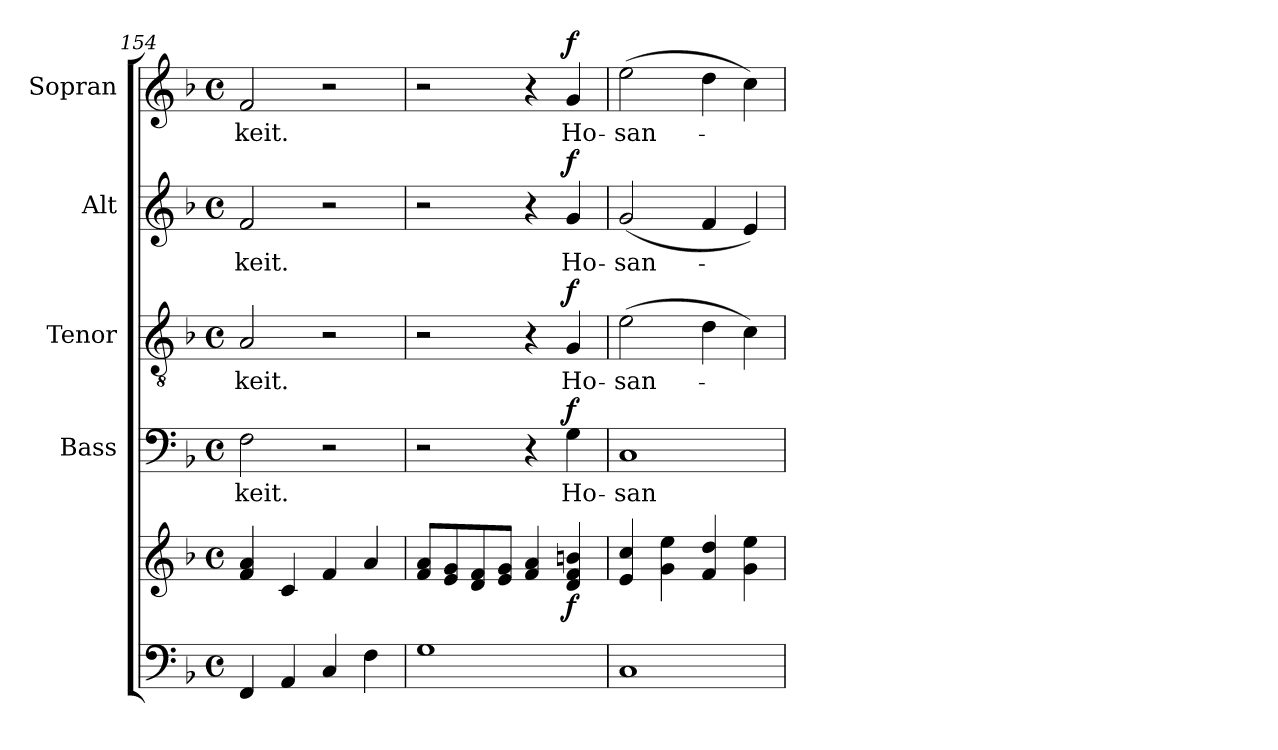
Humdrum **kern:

**kern	**kern	**dynam	**kern	**text	**dynam	**kern	**text	**dynam	**kern	**text	**dynam	**kern	**text	**dynam
*part5	*part5	*part5	*part4	*part4	*part4	*part3	*part3	*part3	*part2	*part2	*part2	*part1	*part1	*part1
*staff6	*staff5	*staff5/6	*staff4	*staff4	*staff4	*staff3	*staff3	*staff3	*staff2	*staff2	*staff2	*staff1	*staff1	*staff1
*	*	*	*I"Bass	*	*	*I"Tenor	*	*	*I"Alt	*	*	*I"Sopran	*	*
*	*	*	*I'B.	*	*	*I'T.	*	*	*I'A.	*	*	*I'S.	*	*
*clefF4	*clefG2	*	*clefF4	*	*	*clefGv2	*	*	*clefG2	*	*	*clefG2	*	*
*k[b-]	*k[b-]	*	*k[b-]	*	*	*k[b-]	*	*	*k[b-]	*	*	*k[b-]	*	*
*F:	*F:	*	*F:	*	*	*F:	*	*	*F:	*	*	*F:	*	*
*M4/4	*M4/4	*	*M4/4	*	*	*M4/4	*	*	*M4/4	*	*	*M4/4	*	*
*met(c)	*met(c)	*	*met(c)	*	*	*met(c)	*	*	*met(c)	*	*	*met(c)	*	*
=154	=154	=154	=154	=154	=154	=154	=154	=154	=154	=154	=154	=154	=154	=154
!	!	!	!	!LO:LY:b	!	!	!LO:LY:b	!	!	!LO:LY:b	!	!	!LO:LY:b	!
4FF/	4f/ 4a/	.	2F\	-keit.	.	2A/	-keit.	.	2f/	-keit.	.	2f/	-keit.	.
4AA/	4c/	.	.	.	.	.	.	.	.	.	.	.	.	.
4C/	4f/	.	2r	.	.	2r	.	.	2r	.	.	2r	.	.
4F\	4a/	.	.	.	.	.	.	.	.	.	.	.	.	.
=155	=155	=155	=155	=155	=155	=155	=155	=155	=155	=155	=155	=155	=155	=155
1G	8f/ 8a/L	.	2r	.	.	2r	.	.	2r	.	.	2r	.	.
.	8e/ 8g/	.	.	.	.	.	.	.	.	.	.	.	.	.
.	8d/ 8f/	.	.	.	.	.	.	.	.	.	.	.	.	.
.	8e/ 8g/J	.	.	.	.	.	.	.	.	.	.	.	.	.
.	4f/ 4a/	.	4r	.	.	4r	.	.	4r	.	.	4r	.	.
!	!	!LO:DY:b	!	!LO:LY:b	!LO:DY:a	!	!LO:LY:b	!LO:DY:a	!	!LO:LY:b	!LO:DY:a	!	!LO:LY:b	!LO:DY:a
.	4d/ 4f/ 4bn/	f	4G\	Ho-	f	4G/	Ho-	f	4g/	Ho-	f	4g/	Ho-	f
=156	=156	=156	=156	=156	=156	=156	=156	=156	=156	=156	=156	=156	=156	=156
!	!	!	!	!LO:LY:b	!	!	!LO:LY:b	!	!	!LO:LY:b	!	!	!LO:LY:b	!
1C	4e/ 4cc/	.	1C	-san-	.	(>2e\	-san-	.	(<2g/	-san-	.	(>2ee\	-san-	.
.	4g\ 4ee\	.	.	.	.	.	.	.	.	.	.	.	.	.
.	4f/ 4dd/	.	.	.	.	4d\	.	.	4f/	.	.	4dd\	.	.
.	4g\ 4ee\	.	.	.	.	4c\)	.	.	4e/)	.	.	4cc\)	.	.
=	=	=	=	=	=	=	=	=	=	=	=	=	=	=
*-	*-	*-	*-	*-	*-	*-	*-	*-	*-	*-	*-	*-	*-	*-
